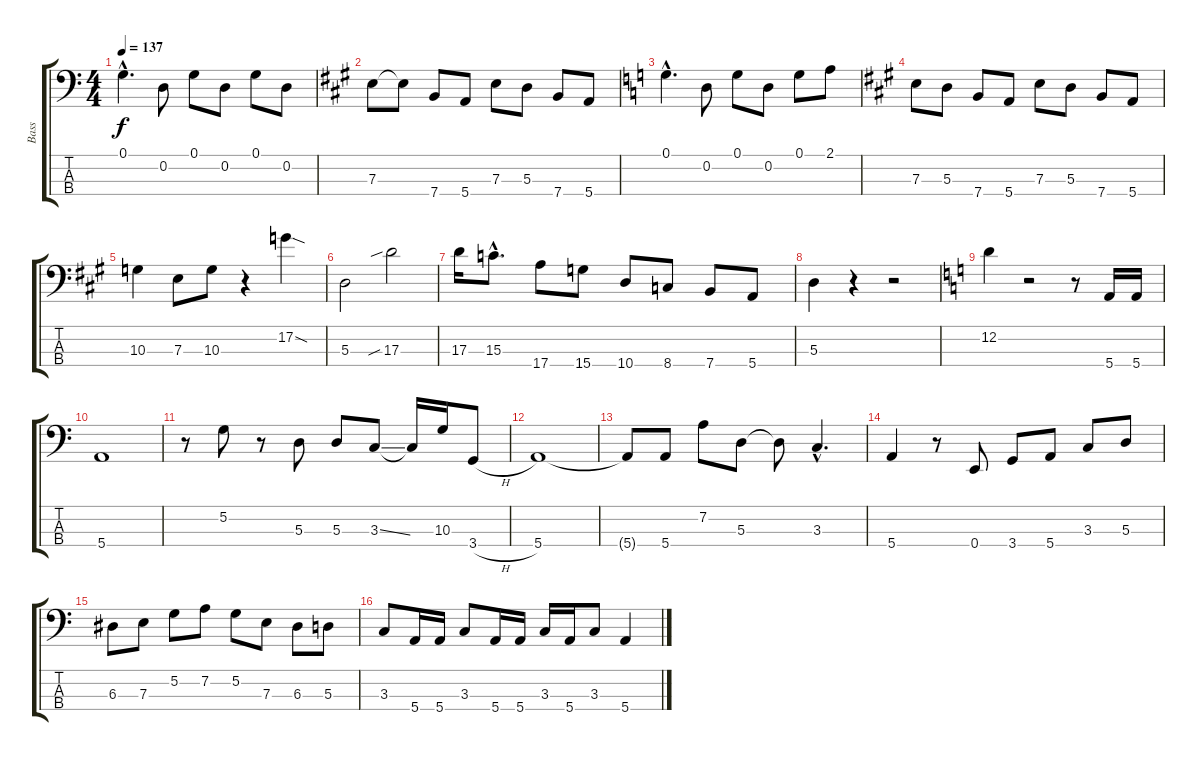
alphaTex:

\track ("Bass" "Bass") {instrument electricbassfinger}
\staff {score tabs}
\tuning (G2 D2 A1 E1) {hide}
\ts (4 4)
\tempo 137
\clef f4
\ks c
0.1{hac}.4{d dy f} 0.2.8 0.1.8 0.2.8 0.1.8 0.2.8 |
\ks a
7.3.8 7.3{t}.8 7.4.8 5.4.8 7.3.8 5.3.8 7.4.8 5.4.8 |
\ks c
0.1{hac}.4{d} 0.2.8 0.1.8 0.2.8 0.1.8 2.1.8 |
\ks a
7.3.8 5.3.8 7.4.8 5.4.8 7.3.8 5.3.8 7.4.8 5.4.8 |
10.3.4 7.3.8 10.3.8 r.4 17.2{sod}.4 |
5.3.2 17.3{sib}.2 |
17.3.16 15.3{hac}.8{d} 17.4.8 15.4.8 10.4.8 8.4.8 7.4.8 5.4.8 |
5.3.4 r.4 r.2 |
\ks c
12.2.4 r.2 r.8 5.4.16 5.4.16 |
5.4.1 |
r.8 5.2.8 r.8 5.3.8 5.3.8 3.3{ss}.8 3.3{t}.16 10.3.16 3.4{h}.8 |
5.4.1 |
5.4{t}.8 5.4.8 7.2.8 5.3.8 5.3{t}.8 3.3{hac}.4{d} |
5.4.4 r.8 0.4.8 3.4.8 5.4.8 3.3.8 5.3.8 |
6.3.8 7.3.8 5.2.8 7.2.8 5.2.8 7.3.8 6.3.8 5.3.8 |
3.3.8 5.4.16 5.4.16 3.3.8 5.4.16 5.4.16 3.3.16 5.4.16 3.3.8 5.4.4
